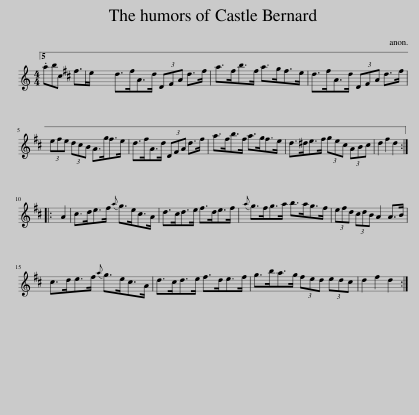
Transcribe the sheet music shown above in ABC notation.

X:1
L:1/8
M:4/4
I:linebreak $
K:C
V:1 treble
V:1
 .abc ^f>e | d>^fA>d (3D^FA d>f | a>^fb>f a>gf>e | d>^fA>d (3D^FA d>f |$ (3e^fe (3d^cB A>gf>e | %5
 d>^fA>d (3D^FA d>f | a>^fb>f a>gf>e | d>^de>^f (3ge^c (3ABc | d2 ^f2 d2 ::$ A2 | %10
 ^c>de>^f{a} g>ec>A | d>^cd>e ^f>de>f |{a} g>^fg>a b>ag>f | (3e^fd (3^cdB A2 A>B |$ ^c>de>^f{a} g>ec>A | %15
 d>^cd>e ^f>de>f | g>ba>g (3^fed (3ed^c | d2 ^f2 d2 :| %18
